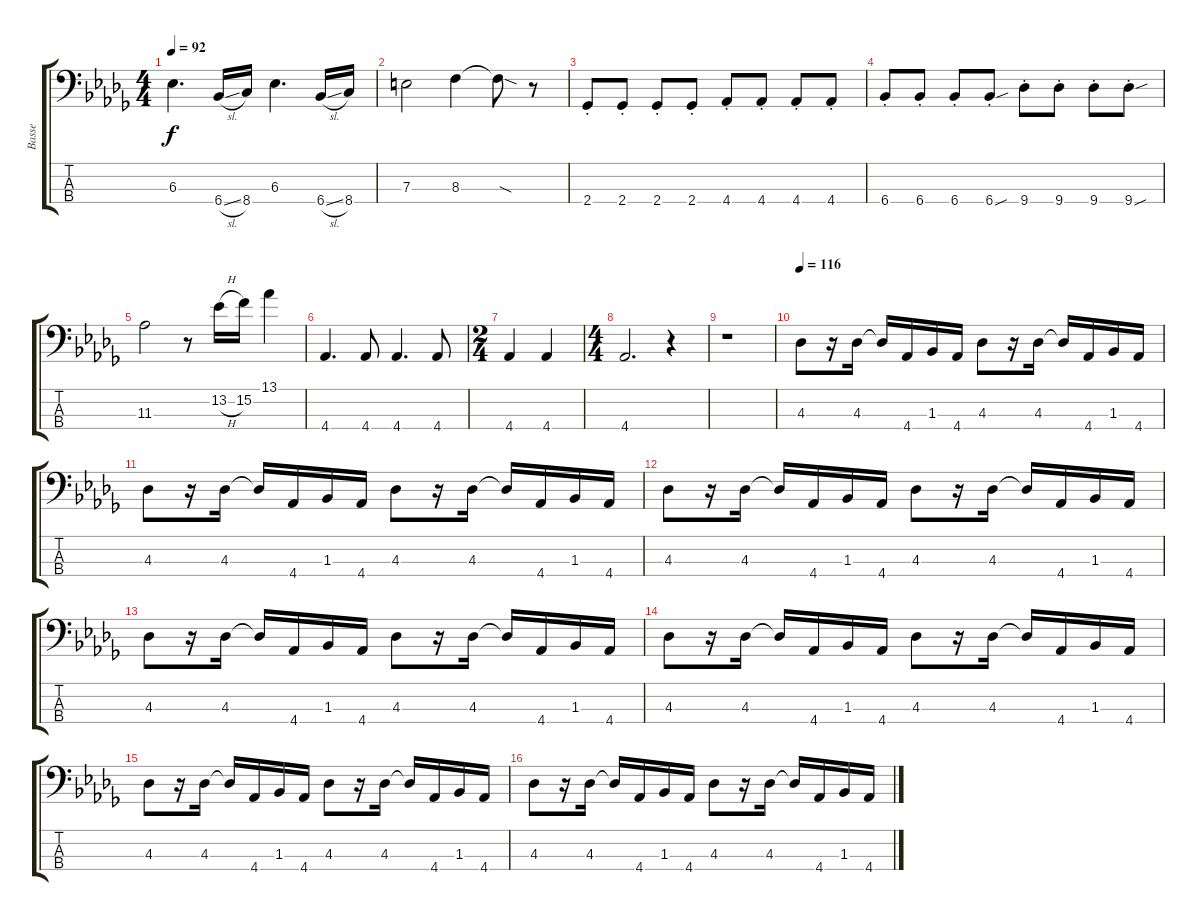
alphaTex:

\track ("Basse" "Basse") {instrument electricbassfinger}
\staff {score tabs}
\tuning (G2 D2 A1 E1) {hide}
\ts (4 4)
\tempo 92
\clef f4
\ks db
6.3.4{d dy f} 6.4{sl}.16 8.4.16 6.3.4{d} 6.4{sl}.16 8.4.16 |
7.3.2 8.3.4 8.3{sod t}.8 r.8 |
2.4{st}.8 2.4{st}.8 2.4{st}.8 2.4{st}.8 4.4{st}.8 4.4{st}.8 4.4{st}.8 4.4{st}.8 |
6.4{st}.8 6.4{st}.8 6.4{st}.8 6.4{sou st}.8 9.4{st}.8 9.4{st}.8 9.4{st}.8 9.4{sou st}.8 |
11.3.2 r.8 13.2{h}.16 15.2.16 13.1.4 |
4.4.4{d} 4.4.8 4.4.4{d} 4.4.8 |
\ts (2 4)
4.4.4 4.4.4 |
\ts (4 4)
4.4.2{d} r.4 |
r.1{instrument lead8bassandlead} |
\tempo 116
4.3.8 r.16 4.3.16 4.3{t}.16 4.4.16 1.3.16 4.4.16 4.3.8 r.16 4.3.16 4.3{t}.16 4.4.16 1.3.16 4.4.16 |
4.3.8 r.16 4.3.16 4.3{t}.16 4.4.16 1.3.16 4.4.16 4.3.8 r.16 4.3.16 4.3{t}.16 4.4.16 1.3.16 4.4.16 |
4.3.8 r.16 4.3.16 4.3{t}.16 4.4.16 1.3.16 4.4.16 4.3.8 r.16 4.3.16 4.3{t}.16 4.4.16 1.3.16 4.4.16 |
4.3.8 r.16 4.3.16 4.3{t}.16 4.4.16 1.3.16 4.4.16 4.3.8 r.16 4.3.16 4.3{t}.16 4.4.16 1.3.16 4.4.16 |
4.3.8 r.16 4.3.16 4.3{t}.16 4.4.16 1.3.16 4.4.16 4.3.8 r.16 4.3.16 4.3{t}.16 4.4.16 1.3.16 4.4.16 |
4.3.8 r.16 4.3.16 4.3{t}.16 4.4.16 1.3.16 4.4.16 4.3.8 r.16 4.3.16 4.3{t}.16 4.4.16 1.3.16 4.4.16 |
4.3.8 r.16 4.3.16 4.3{t}.16 4.4.16 1.3.16 4.4.16 4.3.8 r.16 4.3.16 4.3{t}.16 4.4.16 1.3.16 4.4.16
